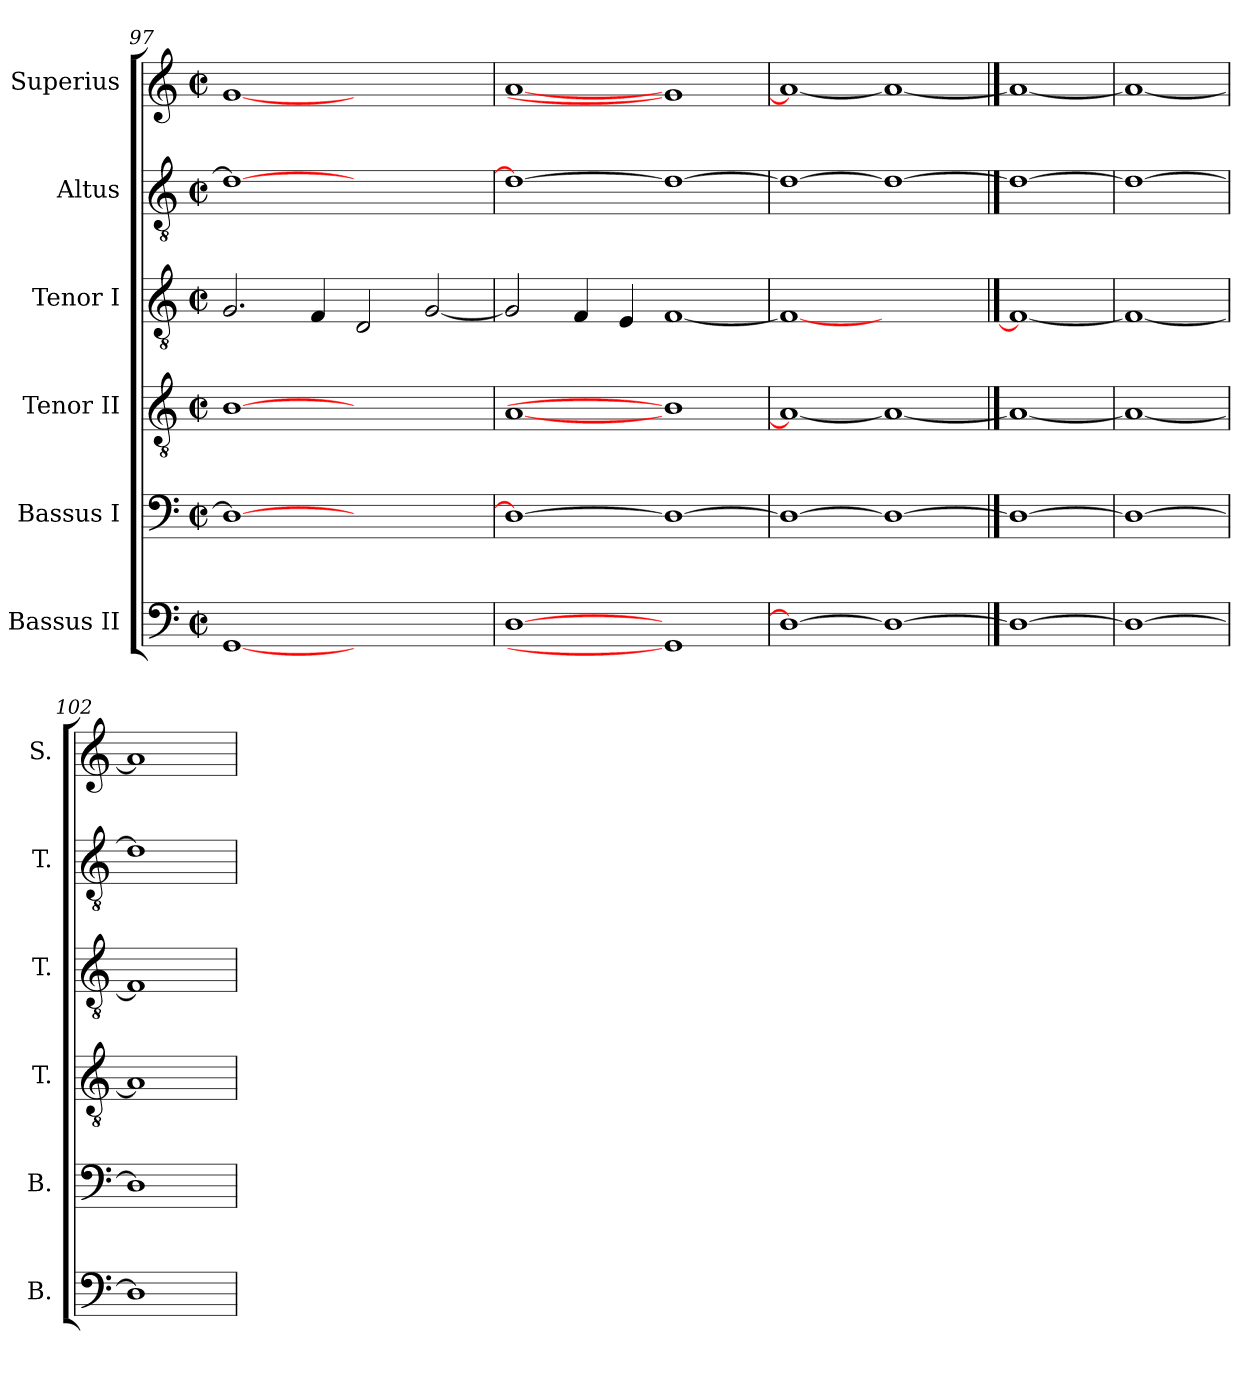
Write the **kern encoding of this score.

**kern	**kern	**kern	**kern	**kern	**kern
*part6	*part5	*part4	*part3	*part2	*part1
*staff6	*staff5	*staff4	*staff3	*staff2	*staff1
*I"Bassus II	*I"Bassus I	*I"Tenor II	*I"Tenor I	*I"Altus	*I"Superius
*I'B.	*I'B.	*I'T.	*I'T.	*I'T.	*I'S.
*clefF4	*clefF4	*clefGv2	*clefGv2	*clefGv2	*clefG2
*	*	*ITrd7c12	*ITrd7c12	*ITrd7c12	*
*k[]	*k[]	*k[]	*k[]	*k[]	*k[]
*C:	*C:	*C:	*C:	*C:	*C:
*M2/2	*M2/2	*M2/2	*M2/2	*M2/2	*M2/2
*met(c|)	*met(c|)	*met(c|)	*met(c|)	*met(c|)	*met(c|)
=97	=97	=97	=97	=97	=97
[1GGi	1Di_>	[1BBi	2.GGi/	1Di_>	[1gi
.	.	.	4FFi/	.	.
1ryy	1ryy	1ryy	2DDi/	1ryy	1ryy
.	.	.	[<2GGi/	.	.
=98	=98	=98	=98	=98	=98
[>1Di	1Di_>	[<1AAi	2GGi/]	1Di_>	[<1ai
.	.	.	4FFi/	.	.
.	.	.	4EEi/	.	.
1GGi]	1Di_	1BBi]	[<1FFi	1Di_	1gi]
=99	=99	=99	=99	=99	=99
1Di_>	1Di_>	1AAi_<	1FFi_<	1Di_>	1ai_<
1Di_	1Di_	1AAi_	1ryy	1Di_	1ai_
==100	==100	==100	==100	==100	==100
1Di_	1Di_	1AAi_	1FFi_	1Di_	1ai_
=101	=101	=101	=101	=101	=101
1Di_	1Di_	1AAi_	1FFi_	1Di_	1ai_
=102	=102	=102	=102	=102	=102
1Di]	1Di]	1AAi]	1FFi]	1Di]	1ai]
=	=	=	=	=	=
*-	*-	*-	*-	*-	*-
